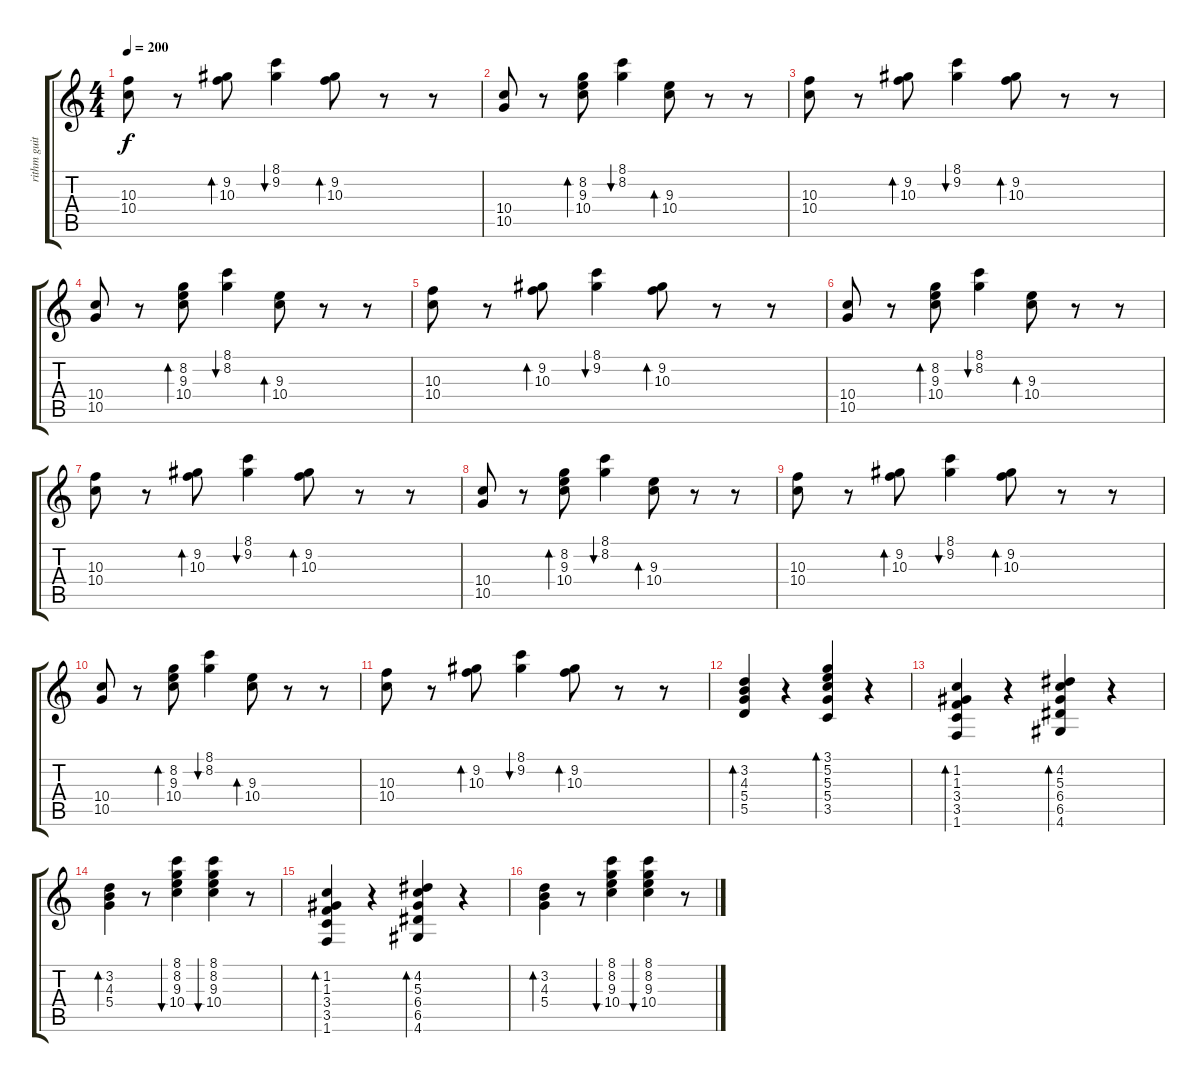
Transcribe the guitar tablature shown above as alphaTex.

\track ("rithm guitar" "rithm guit") {instrument electricguitarmuted}
\staff {score tabs}
\tuning (E4 B3 G3 D3 A2 E2) {hide}
\ts (4 4)
\tempo 200
\clef g2
\ks c
(10.3 10.4).8{dy f} r.8 (9.2 10.3).8{bd 240} (8.1 9.2).4{bu 480} (9.2 10.3).8{bd 240} r.8 r.8 |
(10.4 10.5).8 r.8 (8.2 9.3 10.4).8{bd 480} (8.1 8.2).4{bu 480} (9.3 10.4).8{bd 480} r.8 r.8 |
(10.3 10.4).8 r.8 (9.2 10.3).8{bd 240} (8.1 9.2).4{bu 480} (9.2 10.3).8{bd 240} r.8 r.8 |
(10.4 10.5).8 r.8 (8.2 9.3 10.4).8{bd 480} (8.1 8.2).4{bu 480} (9.3 10.4).8{bd 480} r.8 r.8 |
(10.3 10.4).8 r.8 (9.2 10.3).8{bd 240} (8.1 9.2).4{bu 480} (9.2 10.3).8{bd 240} r.8 r.8 |
(10.4 10.5).8 r.8 (8.2 9.3 10.4).8{bd 480} (8.1 8.2).4{bu 480} (9.3 10.4).8{bd 480} r.8 r.8 |
(10.3 10.4).8 r.8 (9.2 10.3).8{bd 240} (8.1 9.2).4{bu 480} (9.2 10.3).8{bd 240} r.8 r.8 |
(10.4 10.5).8 r.8 (8.2 9.3 10.4).8{bd 480} (8.1 8.2).4{bu 480} (9.3 10.4).8{bd 480} r.8 r.8 |
(10.3 10.4).8 r.8 (9.2 10.3).8{bd 240} (8.1 9.2).4{bu 480} (9.2 10.3).8{bd 240} r.8 r.8 |
(10.4 10.5).8 r.8 (8.2 9.3 10.4).8{bd 480} (8.1 8.2).4{bu 480} (9.3 10.4).8{bd 480} r.8 r.8 |
(10.3 10.4).8 r.8 (9.2 10.3).8{bd 240} (8.1 9.2).4{bu 480} (9.2 10.3).8{bd 240} r.8 r.8 |
(3.2 4.3 5.4 5.5).4{bd 60} r.4 (3.1 5.2 5.3 5.4 3.5).4{bd 60} r.4 |
(1.2 1.3 3.4 3.5 1.6).4{bd 60} r.4 (4.2 5.3 6.4 6.5 4.6).4{bd 60} r.4 |
(3.2 4.3 5.4).4{bd 60} r.8 (8.1 8.2 9.3 10.4).4{bu 60} (8.1 8.2 9.3 10.4).4{bu 60} r.8 |
(1.2 1.3 3.4 3.5 1.6).4{bd 60} r.4 (4.2 5.3 6.4 6.5 4.6).4{bd 60} r.4 |
(3.2 4.3 5.4).4{bd 60} r.8 (8.1 8.2 9.3 10.4).4{bu 60} (8.1 8.2 9.3 10.4).4{bu 60} r.8
